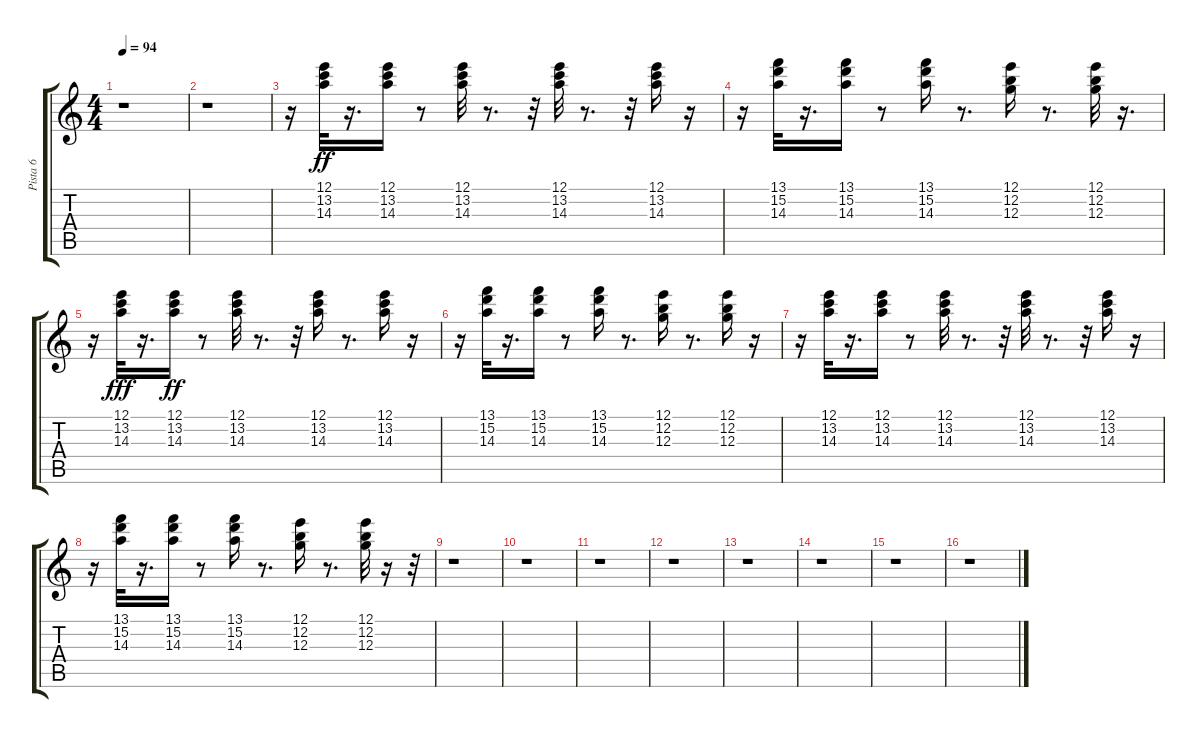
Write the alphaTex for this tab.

\track ("Pista 6" "Pista 6") {instrument acousticguitarnylon}
\staff {score tabs}
\tuning (E4 B3 G3 D3 A2 E2) {hide}
\ts (4 4)
\tempo 94
\clef g2
\ks c
r.1{dy fff} |
r.1 |
r.16 (12.1 13.2 14.3).32{dy ff} r.16{d} (12.1 13.2 14.3).16 r.8 (12.1 13.2 14.3).32 r.8{d} r.32 (12.1 13.2 14.3).32 r.8{d} r.32 (12.1 13.2 14.3).16 r.16 |
r.16 (13.1 15.2 14.3).32 r.16{d} (13.1 15.2 14.3).16 r.8 (13.1 15.2 14.3).16 r.8{d} (12.1 12.2 12.3).16 r.8{d} (12.1 12.2 12.3).32 r.16{d} |
r.16 (12.1 13.2 14.3).32{dy fff} r.16{d} (12.1 13.2 14.3).16{dy ff} r.8 (12.1 13.2 14.3).32 r.8{d} r.32 (12.1 13.2 14.3).16 r.8{d} (12.1 13.2 14.3).16 r.16 |
r.16 (13.1 15.2 14.3).32 r.16{d} (13.1 15.2 14.3).16 r.8 (13.1 15.2 14.3).16 r.8{d} (12.1 12.2 12.3).16 r.8{d} (12.1 12.2 12.3).16 r.16 |
r.16 (12.1 13.2 14.3).32 r.16{d} (12.1 13.2 14.3).16 r.8 (12.1 13.2 14.3).32 r.8{d} r.32 (12.1 13.2 14.3).32 r.8{d} r.32 (12.1 13.2 14.3).16 r.16 |
r.16 (13.1 15.2 14.3).32 r.16{d} (13.1 15.2 14.3).16 r.8 (13.1 15.2 14.3).16 r.8{d} (12.1 12.2 12.3).16 r.8{d} (12.1 12.2 12.3).32 r.16 r.32 |
r.1 |
r.1 |
r.1 |
r.1 |
r.1 |
r.1 |
r.1 |
r.1
